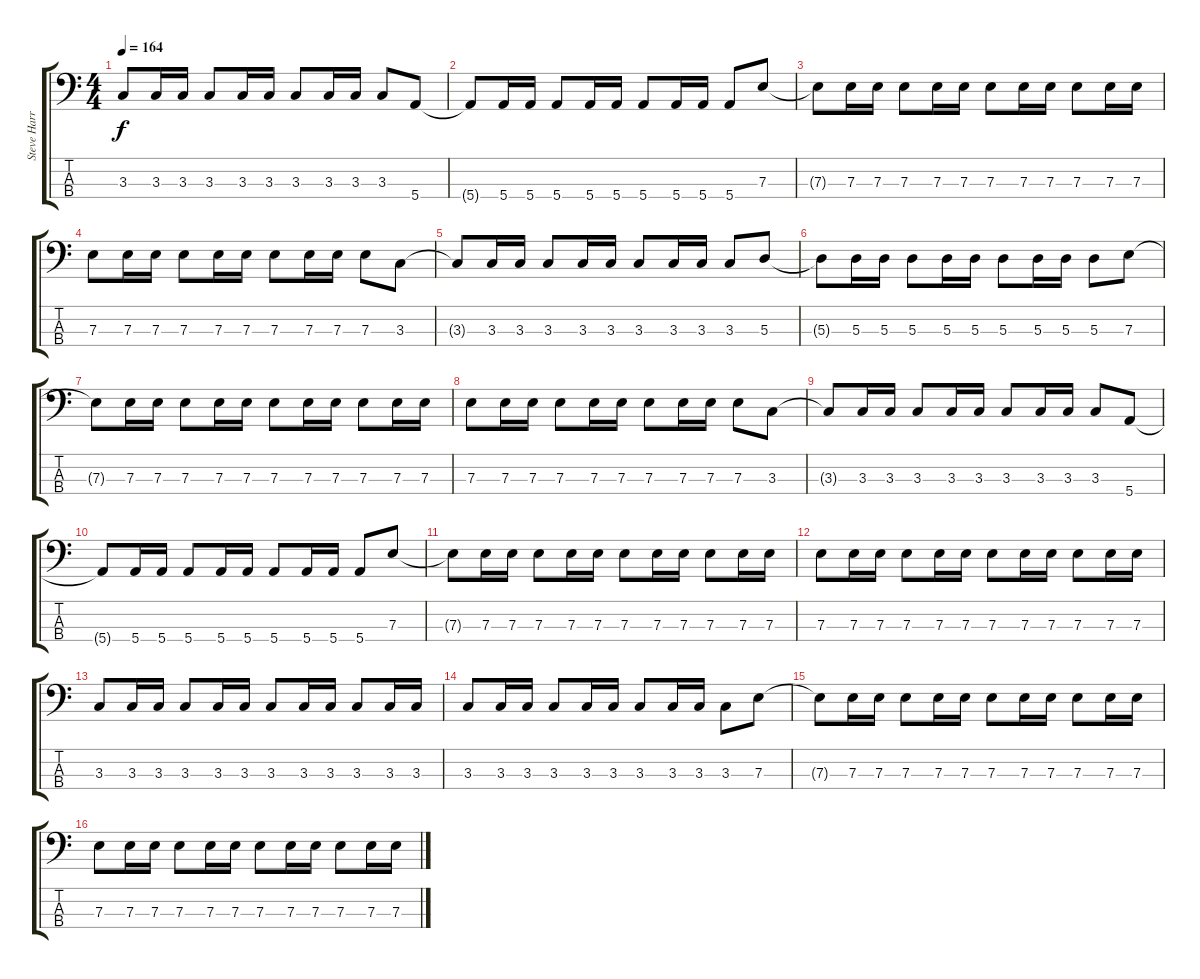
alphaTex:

\track ("Steve Harris (Bass)" "Steve Harr") {instrument electricbassfinger}
\staff {score tabs}
\tuning (G2 D2 A1 E1) {hide}
\ts (4 4)
\tempo 164
\clef f4
\ks c
3.3{t}.8{dy f} 3.3.16 3.3.16 3.3.8 3.3.16 3.3.16 3.3.8 3.3.16 3.3.16 3.3.8 5.4.8 |
5.4{t}.8 5.4.16 5.4.16 5.4.8 5.4.16 5.4.16 5.4.8 5.4.16 5.4.16 5.4.8 7.3.8 |
7.3{t}.8 7.3.16 7.3.16 7.3.8 7.3.16 7.3.16 7.3.8 7.3.16 7.3.16 7.3.8 7.3.16 7.3.16 |
7.3.8 7.3.16 7.3.16 7.3.8 7.3.16 7.3.16 7.3.8 7.3.16 7.3.16 7.3.8 3.3.8 |
3.3{t}.8 3.3.16 3.3.16 3.3.8 3.3.16 3.3.16 3.3.8 3.3.16 3.3.16 3.3.8 5.3.8 |
5.3{t}.8 5.3.16 5.3.16 5.3.8 5.3.16 5.3.16 5.3.8 5.3.16 5.3.16 5.3.8 7.3.8 |
7.3{t}.8 7.3.16 7.3.16 7.3.8 7.3.16 7.3.16 7.3.8 7.3.16 7.3.16 7.3.8 7.3.16 7.3.16 |
7.3.8 7.3.16 7.3.16 7.3.8 7.3.16 7.3.16 7.3.8 7.3.16 7.3.16 7.3.8 3.3.8 |
3.3{t}.8 3.3.16 3.3.16 3.3.8 3.3.16 3.3.16 3.3.8 3.3.16 3.3.16 3.3.8 5.4.8 |
5.4{t}.8 5.4.16 5.4.16 5.4.8 5.4.16 5.4.16 5.4.8 5.4.16 5.4.16 5.4.8 7.3.8 |
7.3{t}.8 7.3.16 7.3.16 7.3.8 7.3.16 7.3.16 7.3.8 7.3.16 7.3.16 7.3.8 7.3.16 7.3.16 |
7.3.8 7.3.16 7.3.16 7.3.8 7.3.16 7.3.16 7.3.8 7.3.16 7.3.16 7.3.8 7.3.16 7.3.16 |
3.3.8 3.3.16 3.3.16 3.3.8 3.3.16 3.3.16 3.3.8 3.3.16 3.3.16 3.3.8 3.3.16 3.3.16 |
3.3.8 3.3.16 3.3.16 3.3.8 3.3.16 3.3.16 3.3.8 3.3.16 3.3.16 3.3.8 7.3.8 |
7.3{t}.8 7.3.16 7.3.16 7.3.8 7.3.16 7.3.16 7.3.8 7.3.16 7.3.16 7.3.8 7.3.16 7.3.16 |
7.3.8 7.3.16 7.3.16 7.3.8 7.3.16 7.3.16 7.3.8 7.3.16 7.3.16 7.3.8 7.3.16 7.3.16
